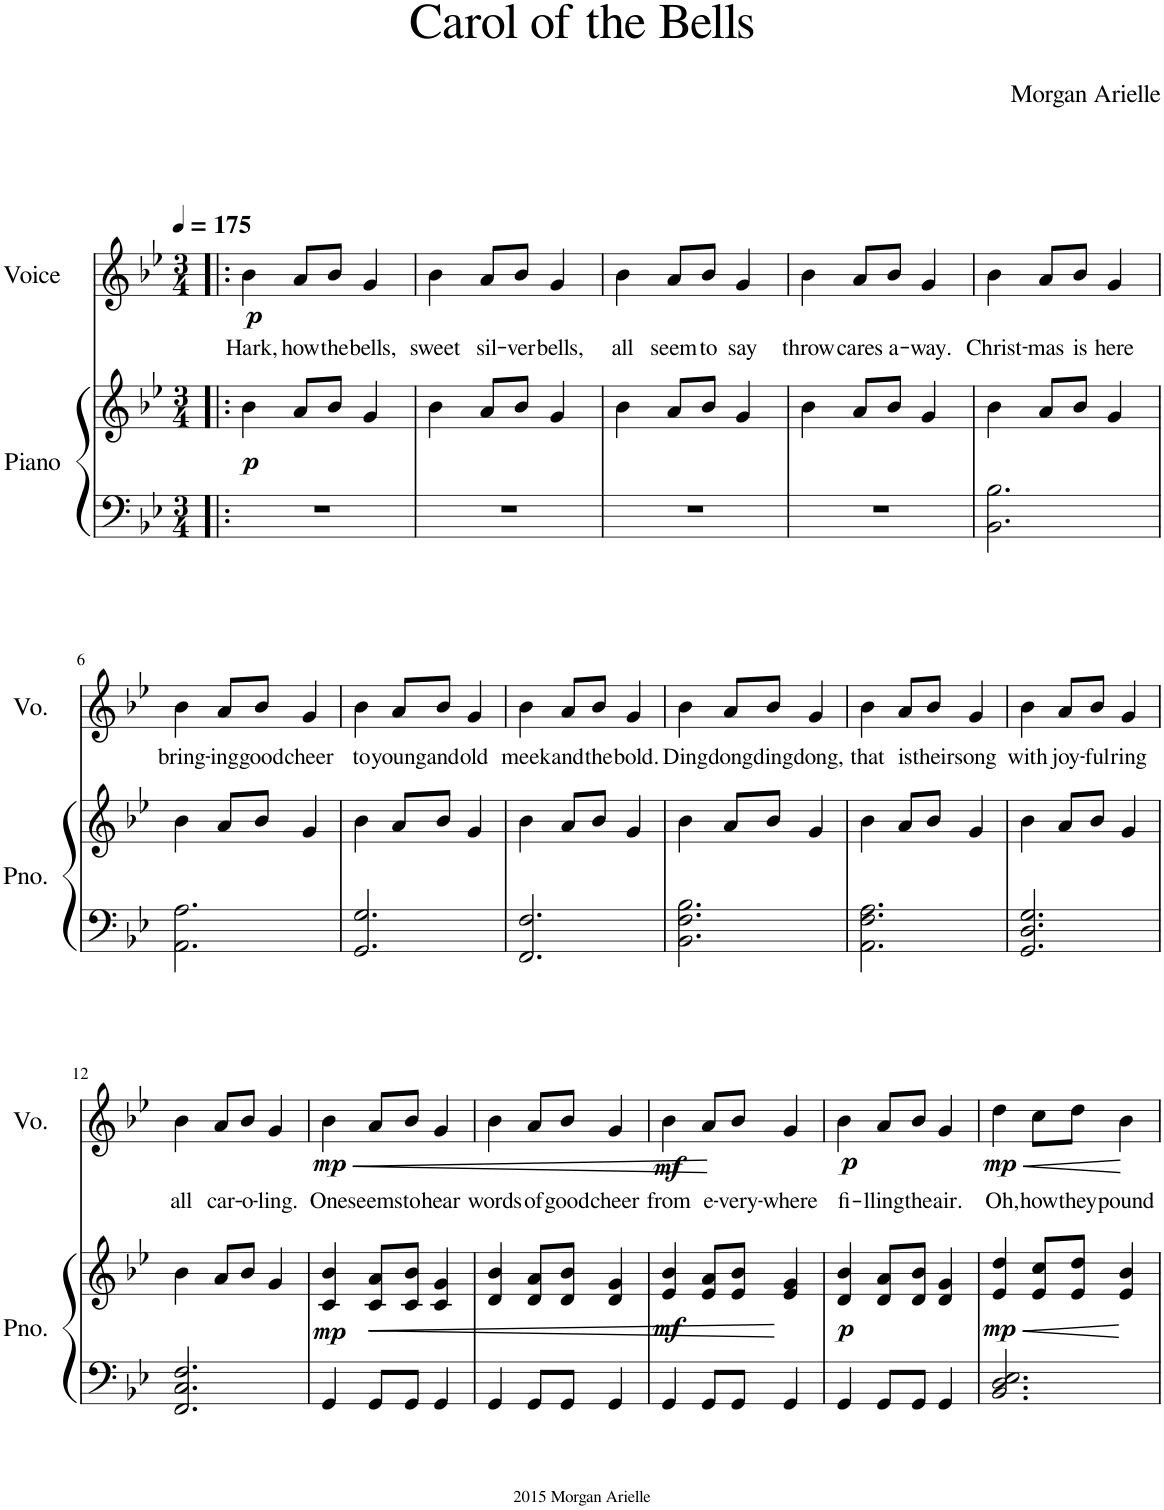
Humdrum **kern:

**kern	**kern	**dynam	**kern	**text	**dynam
*part2	*part2	*part2	*part1	*part1	*part1
*staff3	*staff2	*staff2/3	*staff1	*staff1	*staff1
*I"Piano	*	*	*I"Voice	*	*
*I'Pno.	*	*	*I'Vo.	*	*
*clefF4	*clefG2	*	*clefG2	*	*
*k[b-e-]	*k[b-e-]	*	*k[b-e-]	*	*
*M3/4	*M3/4	*	*M3/4	*	*
*MM175	*MM175	*	*MM175	*	*
=1!|:	=1!|:	=1!|:	=1!|:	=1!|:	=1!|:
!	!	!LO:DY:b	!	!LO:LY:b	!LO:DY:b
2.r	4b-\	p	4b-\	Hark,	p
!	!	!	!	!LO:LY:b	!
.	8a/L	.	8a/L	how	.
!	!	!	!	!LO:LY:b	!
.	8b-/J	.	8b-/J	the	.
!	!	!	!	!LO:LY:b	!
.	4g/	.	4g/	bells,	.
=2	=2	=2	=2	=2	=2
!	!	!	!	!LO:LY:b	!
2.r	4b-\	.	4b-\	sweet	.
!	!	!	!	!LO:LY:b	!
.	8a/L	.	8a/L	sil-	.
!	!	!	!	!LO:LY:b	!
.	8b-/J	.	8b-/J	-ver	.
!	!	!	!	!LO:LY:b	!
.	4g/	.	4g/	bells,	.
=3	=3	=3	=3	=3	=3
!	!	!	!	!LO:LY:b	!
2.r	4b-\	.	4b-\	all	.
!	!	!	!	!LO:LY:b	!
.	8a/L	.	8a/L	seem	.
!	!	!	!	!LO:LY:b	!
.	8b-/J	.	8b-/J	to	.
!	!	!	!	!LO:LY:b	!
.	4g/	.	4g/	say	.
=4	=4	=4	=4	=4	=4
!	!	!	!	!LO:LY:b	!
2.r	4b-\	.	4b-\	throw	.
!	!	!	!	!LO:LY:b	!
.	8a/L	.	8a/L	cares	.
!	!	!	!	!LO:LY:b	!
.	8b-/J	.	8b-/J	a-	.
!	!	!	!	!LO:LY:b	!
.	4g/	.	4g/	-way.	.
=5	=5	=5	=5	=5	=5
!	!	!	!	!LO:LY:b	!
2.BB-\ 2.B-\	4b-\	.	4b-\	Christ-	.
!	!	!	!	!LO:LY:b	!
.	8a/L	.	8a/L	-mas	.
!	!	!	!	!LO:LY:b	!
.	8b-/J	.	8b-/J	is	.
!	!	!	!	!LO:LY:b	!
.	4g/	.	4g/	here	.
!!LO:LB:g=z
=6	=6	=6	=6	=6	=6
!	!	!	!	!LO:LY:b	!
2.AA\ 2.A\	4b-\	.	4b-\	bring-	.
!	!	!	!	!LO:LY:b	!
.	8a/L	.	8a/L	-ing	.
!	!	!	!	!LO:LY:b	!
.	8b-/J	.	8b-/J	good	.
!	!	!	!	!LO:LY:b	!
.	4g/	.	4g/	cheer	.
=7	=7	=7	=7	=7	=7
!	!	!	!	!LO:LY:b	!
2.GG/ 2.G/	4b-\	.	4b-\	to	.
!	!	!	!	!LO:LY:b	!
.	8a/L	.	8a/L	young	.
!	!	!	!	!LO:LY:b	!
.	8b-/J	.	8b-/J	and	.
!	!	!	!	!LO:LY:b	!
.	4g/	.	4g/	old	.
=8	=8	=8	=8	=8	=8
!	!	!	!	!LO:LY:b	!
2.FF/ 2.F/	4b-\	.	4b-\	meek	.
!	!	!	!	!LO:LY:b	!
.	8a/L	.	8a/L	and	.
!	!	!	!	!LO:LY:b	!
.	8b-/J	.	8b-/J	the	.
!	!	!	!	!LO:LY:b	!
.	4g/	.	4g/	bold.	.
=9	=9	=9	=9	=9	=9
!	!	!	!	!LO:LY:b	!
2.BB-\ 2.F\ 2.B-\	4b-\	.	4b-\	Ding	.
!	!	!	!	!LO:LY:b	!
.	8a/L	.	8a/L	dong	.
!	!	!	!	!LO:LY:b	!
.	8b-/J	.	8b-/J	ding	.
!	!	!	!	!LO:LY:b	!
.	4g/	.	4g/	dong,	.
=10	=10	=10	=10	=10	=10
!	!	!	!	!LO:LY:b	!
2.AA\ 2.F\ 2.A\	4b-\	.	4b-\	that	.
!	!	!	!	!LO:LY:b	!
.	8a/L	.	8a/L	is	.
!	!	!	!	!LO:LY:b	!
.	8b-/J	.	8b-/J	their	.
!	!	!	!	!LO:LY:b	!
.	4g/	.	4g/	song	.
=11	=11	=11	=11	=11	=11
!	!	!	!	!LO:LY:b	!
2.GG/ 2.D/ 2.G/	4b-\	.	4b-\	with	.
!	!	!	!	!LO:LY:b	!
.	8a/L	.	8a/L	joy-	.
!	!	!	!	!LO:LY:b	!
.	8b-/J	.	8b-/J	-ful	.
!	!	!	!	!LO:LY:b	!
.	4g/	.	4g/	ring	.
!!LO:LB:g=z
=12	=12	=12	=12	=12	=12
!	!	!	!	!LO:LY:b	!
2.FF/ 2.C/ 2.F/	4b-\	.	4b-\	all	.
!	!	!	!	!LO:LY:b	!
.	8a/L	.	8a/L	car-	.
!	!	!	!	!LO:LY:b	!
.	8b-/J	.	8b-/J	-o-	.
!	!	!	!	!LO:LY:b	!
.	4g/	.	4g/	-ling.	.
=13	=13	=13	=13	=13	=13
!	!	!LO:DY:b	!	!LO:LY:b	!LO:HP:b
!	!	!	!	!	!LO:DY:n=1:b
4GG/	4c/ 4b-/	mp	4b-\	One	< mp
!	!	!LO:HP:b	!	!LO:LY:b	!
8GG/L	8c/ 8a/L	<	8a/L	seems	.
!	!	!	!	!LO:LY:b	!
8GG/J	8c/ 8b-/J	.	8b-/J	to	.
!	!	!	!	!LO:LY:b	!
4GG/	4c/ 4g/	.	4g/	hear	.
.	.	[	.	.	[
=14	=14	=14	=14	=14	=14
!	!	!	!	!LO:LY:b	!
4GG/	4d/ 4b-/	.	4b-\	words	.
!	!	!	!	!LO:LY:b	!
8GG/L	8d/ 8a/L	.	8a/L	of	.
!	!	!	!	!LO:LY:b	!
8GG/J	8d/ 8b-/J	.	8b-/J	good	.
!	!	!	!	!LO:LY:b	!
4GG/	4d/ 4g/	.	4g/	cheer	.
=15	=15	=15	=15	=15	=15
!	!	!LO:DY:b	!	!LO:LY:b	!LO:DY:b
4GG/	4e-/ 4b-/	mf	4b-\	from	mf
!	!	!	!	!LO:LY:b	!
8GG/L	8e-/ 8a/L	.	8a/L	e-	.
!	!	!	!	!LO:LY:b	!
8GG/J	8e-/ 8b-/J	.	8b-/J	-very-	.
!	!	!	!	!LO:LY:b	!
4GG/	4e-/ 4g/	.	4g/	-where	.
=16	=16	=16	=16	=16	=16
!	!	!LO:DY:b	!	!LO:LY:b	!LO:DY:b
4GG/	4d/ 4b-/	p	4b-\	fi-	p
!	!	!	!	!LO:LY:b	!
8GG/L	8d/ 8a/L	.	8a/L	-lling	.
!	!	!	!	!LO:LY:b	!
8GG/J	8d/ 8b-/J	.	8b-/J	the	.
!	!	!	!	!LO:LY:b	!
4GG/	4d/ 4g/	.	4g/	air.	.
=17	=17	=17	=17	=17	=17
!	!	!LO:HP:b	!	!LO:LY:b	!LO:HP:b
!	!	!LO:DY:n=1:b	!	!	!LO:DY:n=1:b
2.BB-/ 2.D/ 2.E-/	4e-/ 4dd/	< mp	4dd\	Oh,	< mp
!	!	!	!	!LO:LY:b	!
.	8e-/ 8cc/L	.	8cc\L	how	.
!	!	!	!	!LO:LY:b	!
.	8e-/ 8dd/J	.	8dd\J	they	.
!	!	!	!	!LO:LY:b	!
.	4e-/ 4b-/	.	4b-\	pound	.
.	.	[	.	.	[
=	=	=	=	=	=
*-	*-	*-	*-	*-	*-
